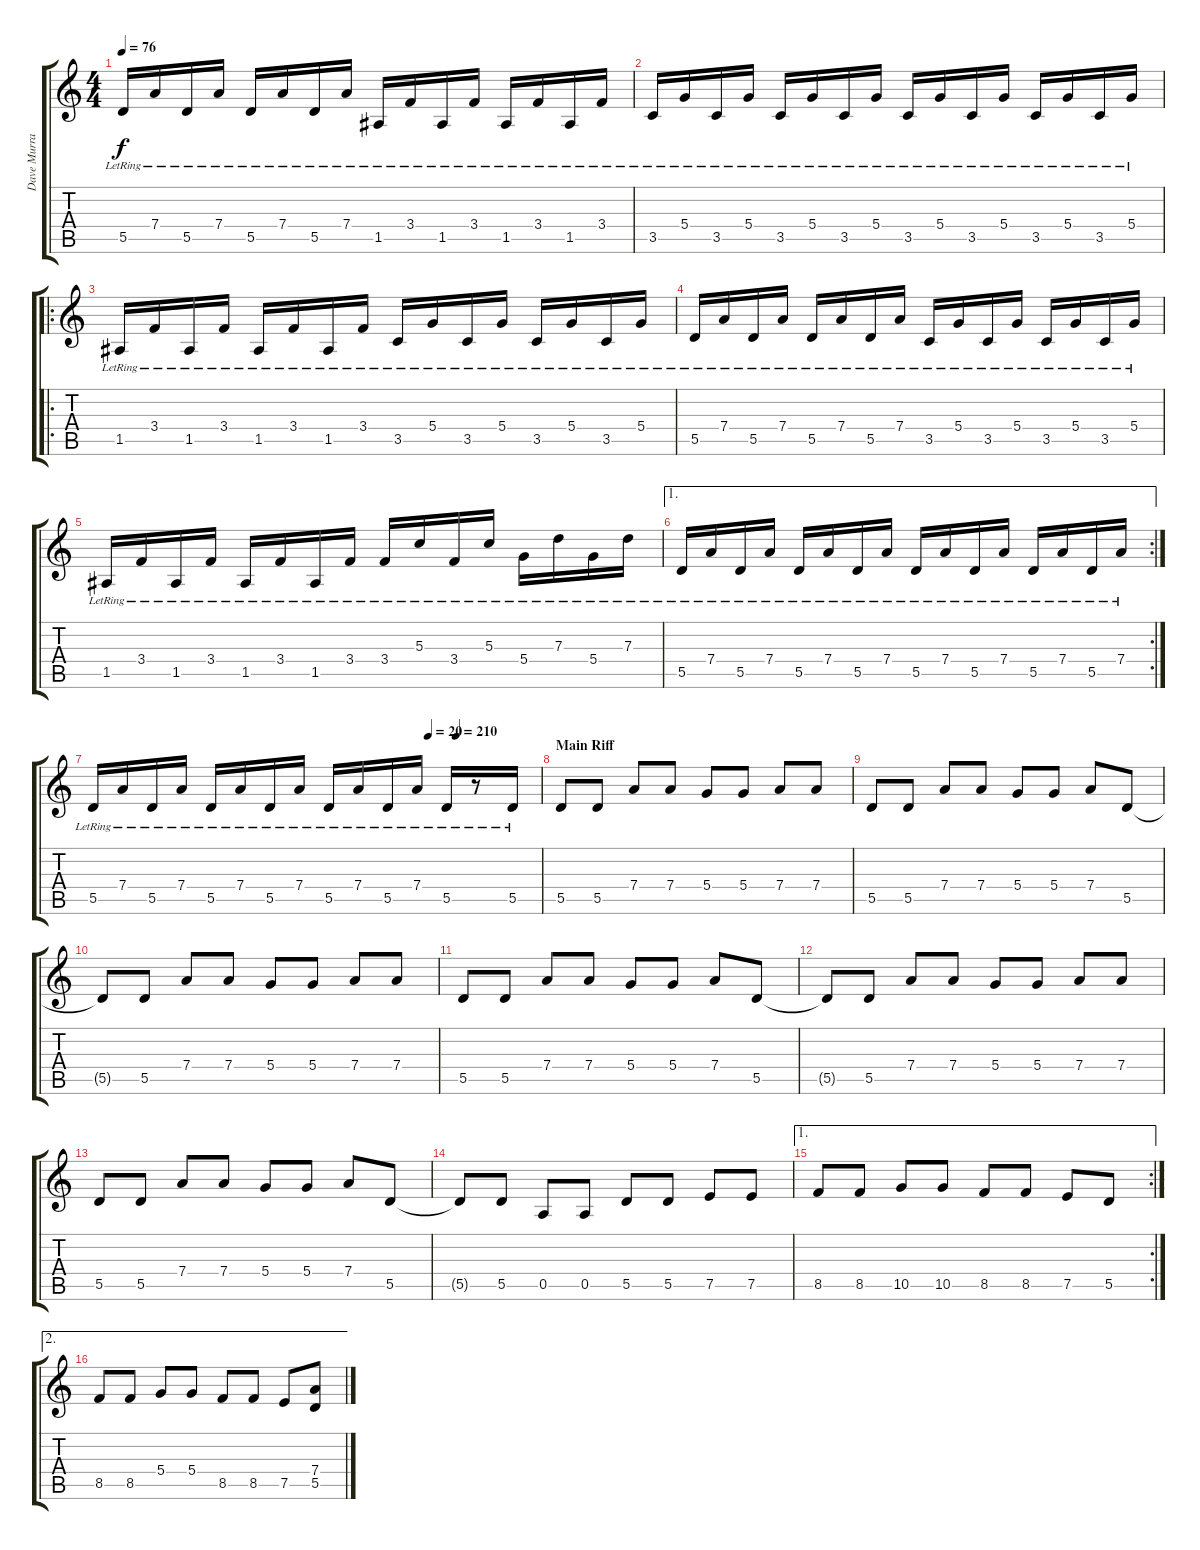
\track ("Dave Murray" "Dave Murra") {instrument overdrivenguitar}
\staff {score tabs}
\tuning (E4 B3 G3 D3 A2 E2) {hide}
\ts (4 4)
\tempo 76
\clef g2
\ks c
5.5{lr}.16{dy f} 7.4{lr}.16 5.5{lr}.16 7.4{lr}.16 5.5{lr}.16 7.4{lr}.16 5.5{lr}.16 7.4{lr}.16 1.5{lr}.16 3.4{lr}.16 1.5{lr}.16 3.4{lr}.16 1.5{lr}.16 3.4{lr}.16 1.5{lr}.16 3.4{lr}.16 |
3.5{lr}.16 5.4{lr}.16 3.5{lr}.16 5.4{lr}.16 3.5{lr}.16 5.4{lr}.16 3.5{lr}.16 5.4{lr}.16 3.5{lr}.16 5.4{lr}.16 3.5{lr}.16 5.4{lr}.16 3.5{lr}.16 5.4{lr}.16 3.5{lr}.16 5.4{lr}.16 |
\ro
1.5{lr}.16 3.4{lr}.16 1.5{lr}.16 3.4{lr}.16 1.5{lr}.16 3.4{lr}.16 1.5{lr}.16 3.4{lr}.16 3.5{lr}.16 5.4{lr}.16 3.5{lr}.16 5.4{lr}.16 3.5{lr}.16 5.4{lr}.16 3.5{lr}.16 5.4{lr}.16 |
5.5{lr}.16 7.4{lr}.16 5.5{lr}.16 7.4{lr}.16 5.5{lr}.16 7.4{lr}.16 5.5{lr}.16 7.4{lr}.16 3.5{lr}.16 5.4{lr}.16 3.5{lr}.16 5.4{lr}.16 3.5{lr}.16 5.4{lr}.16 3.5{lr}.16 5.4{lr}.16 |
1.5{lr}.16 3.4{lr}.16 1.5{lr}.16 3.4{lr}.16 1.5{lr}.16 3.4{lr}.16 1.5{lr}.16 3.4{lr}.16 3.4{lr}.16 5.3{lr}.16 3.4{lr}.16 5.3{lr}.16 5.4{lr}.16 7.3{lr}.16 5.4{lr}.16 7.3{lr}.16 |
\ae 1
\rc 2
5.5{lr}.16 7.4{lr}.16 5.5{lr}.16 7.4{lr}.16 5.5{lr}.16 7.4{lr}.16 5.5{lr}.16 7.4{lr}.16 5.5{lr}.16 7.4{lr}.16 5.5{lr}.16 7.4{lr}.16 5.5{lr}.16 7.4{lr}.16 5.5{lr}.16 7.4{lr}.16 |
\tempo (210 0.8125)
\tempo (20 0.75)
5.5{lr}.16 7.4{lr}.16 5.5{lr}.16 7.4{lr}.16 5.5{lr}.16 7.4{lr}.16 5.5{lr}.16 7.4{lr}.16 5.5{lr}.16 7.4{lr}.16 5.5{lr}.16 7.4{lr}.16 5.5{lr}.16 r.8 5.5{lr}.16{instrument overdrivenguitar} |
\section ("" "Main Riff")
5.5.8 5.5.8 7.4.8 7.4.8 5.4.8 5.4.8 7.4.8 7.4.8 |
5.5.8 5.5.8 7.4.8 7.4.8 5.4.8 5.4.8 7.4.8 5.5.8 |
5.5{t}.8 5.5.8 7.4.8 7.4.8 5.4.8 5.4.8 7.4.8 7.4.8 |
5.5.8 5.5.8 7.4.8 7.4.8 5.4.8 5.4.8 7.4.8 5.5.8 |
5.5{t}.8 5.5.8 7.4.8 7.4.8 5.4.8 5.4.8 7.4.8 7.4.8 |
5.5.8 5.5.8 7.4.8 7.4.8 5.4.8 5.4.8 7.4.8 5.5.8 |
5.5{t}.8 5.5.8 0.5.8 0.5.8 5.5.8 5.5.8 7.5.8 7.5.8 |
\ae 1
\rc 2
8.5.8 8.5.8 10.5.8 10.5.8 8.5.8 8.5.8 7.5.8 5.5.8 |
\ae 2
8.5.8 8.5.8 5.4.8 5.4.8 8.5.8 8.5.8 7.5.8 (7.4 5.5).8
